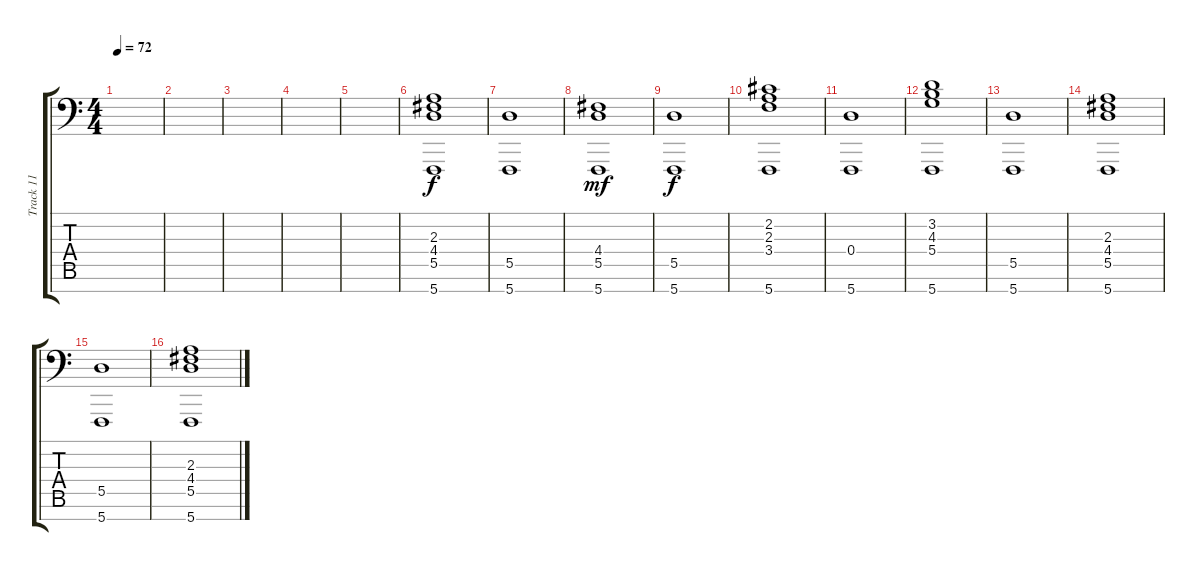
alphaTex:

\track ("Track 11" "Track 11") {instrument lead2sawtooth}
\staff {score tabs}
\tuning (E4 B3 G3 D3 A2 E2 C-1) {hide}
\ts (4 4)
\tempo 72
\clef f4
\ks c
|
|
|
|
|
(2.3 4.4 5.5 5.7).1 |
(5.5 5.7).1 |
(4.4 5.5 5.7).1{dy mf} |
(5.5 5.7).1{dy f} |
(2.2 2.3 3.4 5.7).1 |
(0.4 5.7).1 |
(3.2 4.3 5.4 5.7).1 |
(5.5 5.7).1 |
(2.3 4.4 5.5 5.7).1 |
(5.5 5.7).1 |
(2.3 4.4 5.5 5.7).1
